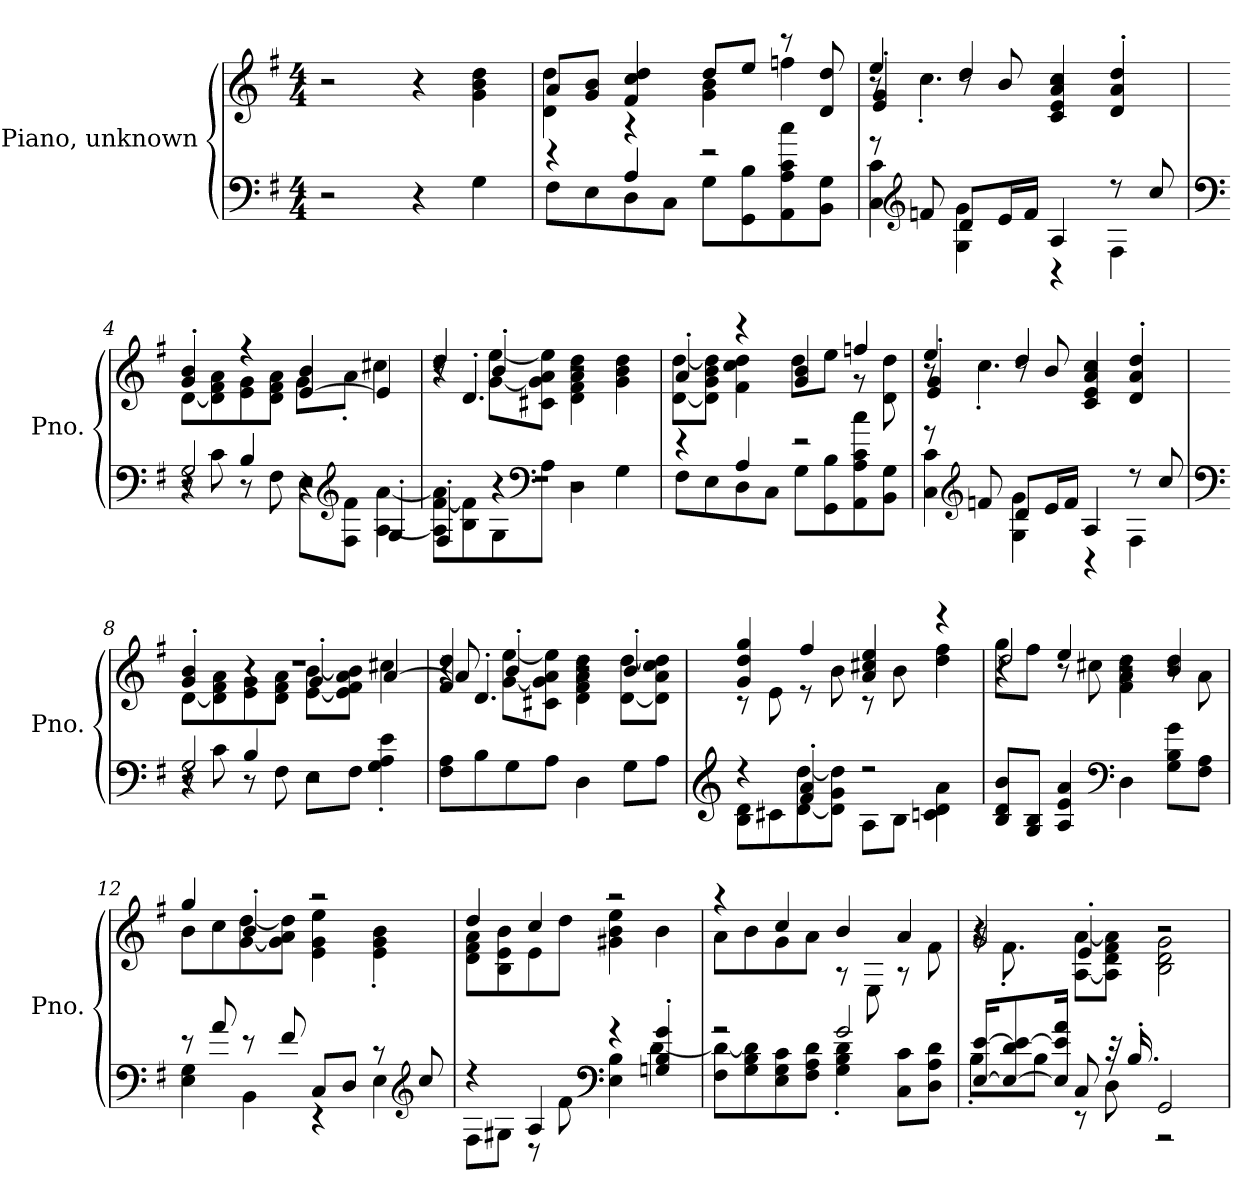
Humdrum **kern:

**kern	**kern
*part1	*part1
*staff2	*staff1
*I"Piano, unknown	*
*I'Pno.	*
*clefF4	*clefG2
*k[f#]	*k[f#]
*M4/4	*M4/4
*MM120	*MM120
=1	=1
2r	2r
4r	4r
4G\	4g\ 4b\ 4dd\
=2	=2
*^	*^
4r	8F#\L	8a/L	4d\ 4dd\
.	8E\	8g/ 8b/J	.
4A/	8D\	4f#/ 4cc/ 4dd/	4r
.	8C\J	.	.
2r	8G\L	8dd/L	4g\ 4b\
.	8GG\ 8B\	8ee/J	.
.	8AA\ 8A\ 8c\ 8cc\	8r	4ffn\
.	8BB\ 8G\J	8d/ 8dd/	.
=3	=3	=3	=3
*	*	*	*^
8r	4C\ 4c\	4ee/	8r	4e/' 4g/'
*clefG2	*	*	*	*
8fn/	.	.	4.cc'\	.
8d/L	4G\ 4g\	4dd/	.	8r
16e/L	.	.	.	8b/
16f/JJ	.	.	.	.
4A/	4r	2r	2r	4c/ 4e/ 4a/ 4cc/
8r	4F#\	.	.	4d/' 4a/' 4dd/'
8cc/	.	.	.	.
*v	*v	*	*	*
*	*v	*v	*v
=4	=4
*clefF4	*
*^	*^
*	*^	*	*
4r	8r	2G/	4g/' 4b/'	[8d\L
.	8c\	.	.	8d\] 8f#\ 8a\
4B/	8r	.	4r	8e\ 8g\
.	8F#\	.	.	8d\ 8f#\ 8a\J
2r	8E\L	4r	[4e/ 4b/	8g\L
*clefG2	*	*	*	*
.	8F#\ 8f#\J	.	.	8a'\J
.	[4A\ [4a\	4G'/	4e/]	4cc#X\
!!LO:LB:g=z
=5	=5	=5	=5	=5
*	*	*	*	*^
1r	8A\] [8f#\ 8a\]L	4F#'/	4dd/	4r	8r
.	8B\ 8f#\]	.	.	.	4.d'/
.	8G\	4r	4b'/	[8g\ [8ee\L	.
*clefF4	*	*	*	*	*
.	8A\J	.	.	8c#X\ 8g\] 8a\ 8ee\]J	.
.	4D\	2r	2r	4d\ 4f#\ 4a\ 4dd\	2r
.	4G\	.	.	4g\ 4b\ 4dd\	.
*	*v	*v	*	*	*
*	*	*	*v	*v
=6	=6	=6	=6
4r	8F#\L	4a'/	[8d\ [8dd\L
.	8E\	.	8d\] 8g\ 8b\ 8dd\]J
4A/	8D\	4r	4f#\ 4cc\ 4dd\
.	8C\J	.	.
2r	8G\L	4g/ 4b/	8dd\L
.	8GG\ 8B\	.	8ee\J
.	8AA\ 8A\ 8c\ 8cc\	4ffn/	8r
.	8BB\ 8G\J	.	8d\ 8dd\
=7	=7	=7	=7
*	*	*	*^
8r	4C\ 4c\	4ee/	8r	4e/' 4g/'
*clefG2	*	*	*	*
8fn/	.	.	4.cc'\	.
8d/L	4G\ 4g\	4dd/	.	8r
16e/L	.	.	.	8b/
16f/JJ	.	.	.	.
4A/	4r	2r	2r	4c/ 4e/ 4a/ 4cc/
8r	4F#\	.	.	4d/' 4a/' 4dd/'
8cc/	.	.	.	.
*v	*v	*	*	*
!!LO:LB:g=z	!!	!!
=8	=8	=8	=8
*clefF4	*	*	*
*^	*	*	*
*	*^	*	*	*
4r	8r	2G/	1r	[8d\L	4g/' 4b/'
.	8c\	.	.	8d\] 8f#\ 8a\	.
4B/	8r	.	.	8e\ 8g\	4r
.	8F#\	.	.	8d\ 8f#\ 8a\J	.
2r	8E\L	2r	.	[8e\ [8b\L	4g'/
.	8F#\J	.	.	8e\] 8f#\ 8a\ 8b\]J	.
.	4G\' 4A\' 4e\'	.	.	4cc#X\	[4a/
*v	*v	*v	*	*	*
=9	=9	=9	=9
8F#\ 8A\L	4f#/ 4dd/	4r	8a/]
8B\	.	.	4.d'/
8G\	4b'/	[8g\ [8ee\L	.
8A\J	.	8c#X\ 8g\] 8a\ 8ee\]J	.
4D\	4r	4d\ 4f#\ 4a\ 4dd\	2r
8G\L	4b'/	[8d\ [8dd\L	.
8A\J	.	8d\] 8a\ 8cc\ 8dd\]J	.
*	*v	*v	*v
=10	=10
*clefG2	*
*^	*^
4r	8B\ 8d\L	4g/ 4dd/ 4gg/	8r
.	8c#X\	.	8e\
4f#/' 4a/'	[8d\ [8dd\	4ff#/	8r
.	8d\] 8g\ 8dd\]J	.	8b\
2r	8A\L	4a/ 4cc#X/ 4ee/	8r
.	8B\J	.	8b\
.	4cn\ 4d\ 4a\	4r	4dd\ 4ff#\
*v	*v	*	*
!!LO:LB:g=z
=11	=11	=11
*	*	*^
8B/ 8d/ 8b/L	4r	8gg\L	2dd/
8G/ 8B/J	.	8ff#\J	.
4A/ 4e/ 4a/	4ee/	8r	.
.	.	8cc#X\	.
*clefF4	*	*	*
4D\	2r	4f#\ 4a\ 4dd\	4r
8G\ 8B\ 8g\L	.	8r	4b/ 4dd/
8F#\ 8A\J	.	8a\	.
*	*	*v	*v
=12	=12	=12
*^	*	*
8r	4E\ 4G\	4gg/	8b\L
8a/	.	.	8cc\
8r	4BB\	4b'/	[8g\ [8dd\
8f#/	.	.	8g\] 8a\ 8dd\]J
8C/L	4r	2r	4e\ 4g\ 4ee\
8D/J	.	.	.
8r	4E\	.	4e\' 4g\' 4b\'
*clefG2	*	*	*
8cc/	.	.	.
=13	=13	=13	=13
4r	8F#\L	4dd/	8d\ 8f#\ 8a\L
.	8G#X\J	.	8B\ 8e\ 8b\
4A/	8r	4cc/	8e\
.	8f#\	.	8dd\J
*clefF4	*	*	*
4r	4E\ 4B\	2r	4g#X\ 4b\ 4ee\
4Gn/' 4B/' 4g/'	[4d\	.	4b\
=14	=14	=14	=14
2r	8F#\ 8d\_L	4r	8a\L
.	8G\ 8B\ 8d\]	.	8b\
.	8E\ 8G\ 8c\	4cc/	8g\
.	8F#\ 8A\ 8d\J	.	8a\J
2g/	4G\' 4B\' 4d\'	4b/	8r
.	.	.	8E\
.	8C\ 8c\L	4a/	8r
.	8D\ 8A\ 8d\J	.	8f#\
!!LO:LB:g=z
=15	=15	=15	=15
*	*	*	*^
[16E/ [16e/KL	8B'\L	2g/	16r	4r
8E/_ 8d/ 8e/_	.	.	8.f#'\	.
.	8B\J	.	.	.
16E/] 16e/] 16a/Jk	.	.	.	.
8C/	8r	.	[8A\ [8a\L	4e'/
32r	8D\	.	8A\] 8d\ 8f#\ 8a\]J	.
16.B'/	.	.	.	.
2GG/	2r	2r	2B\ 2d\ 2g\	2r
*v	*v	*	*	*
*	*v	*v	*v
=	=
*-	*-
